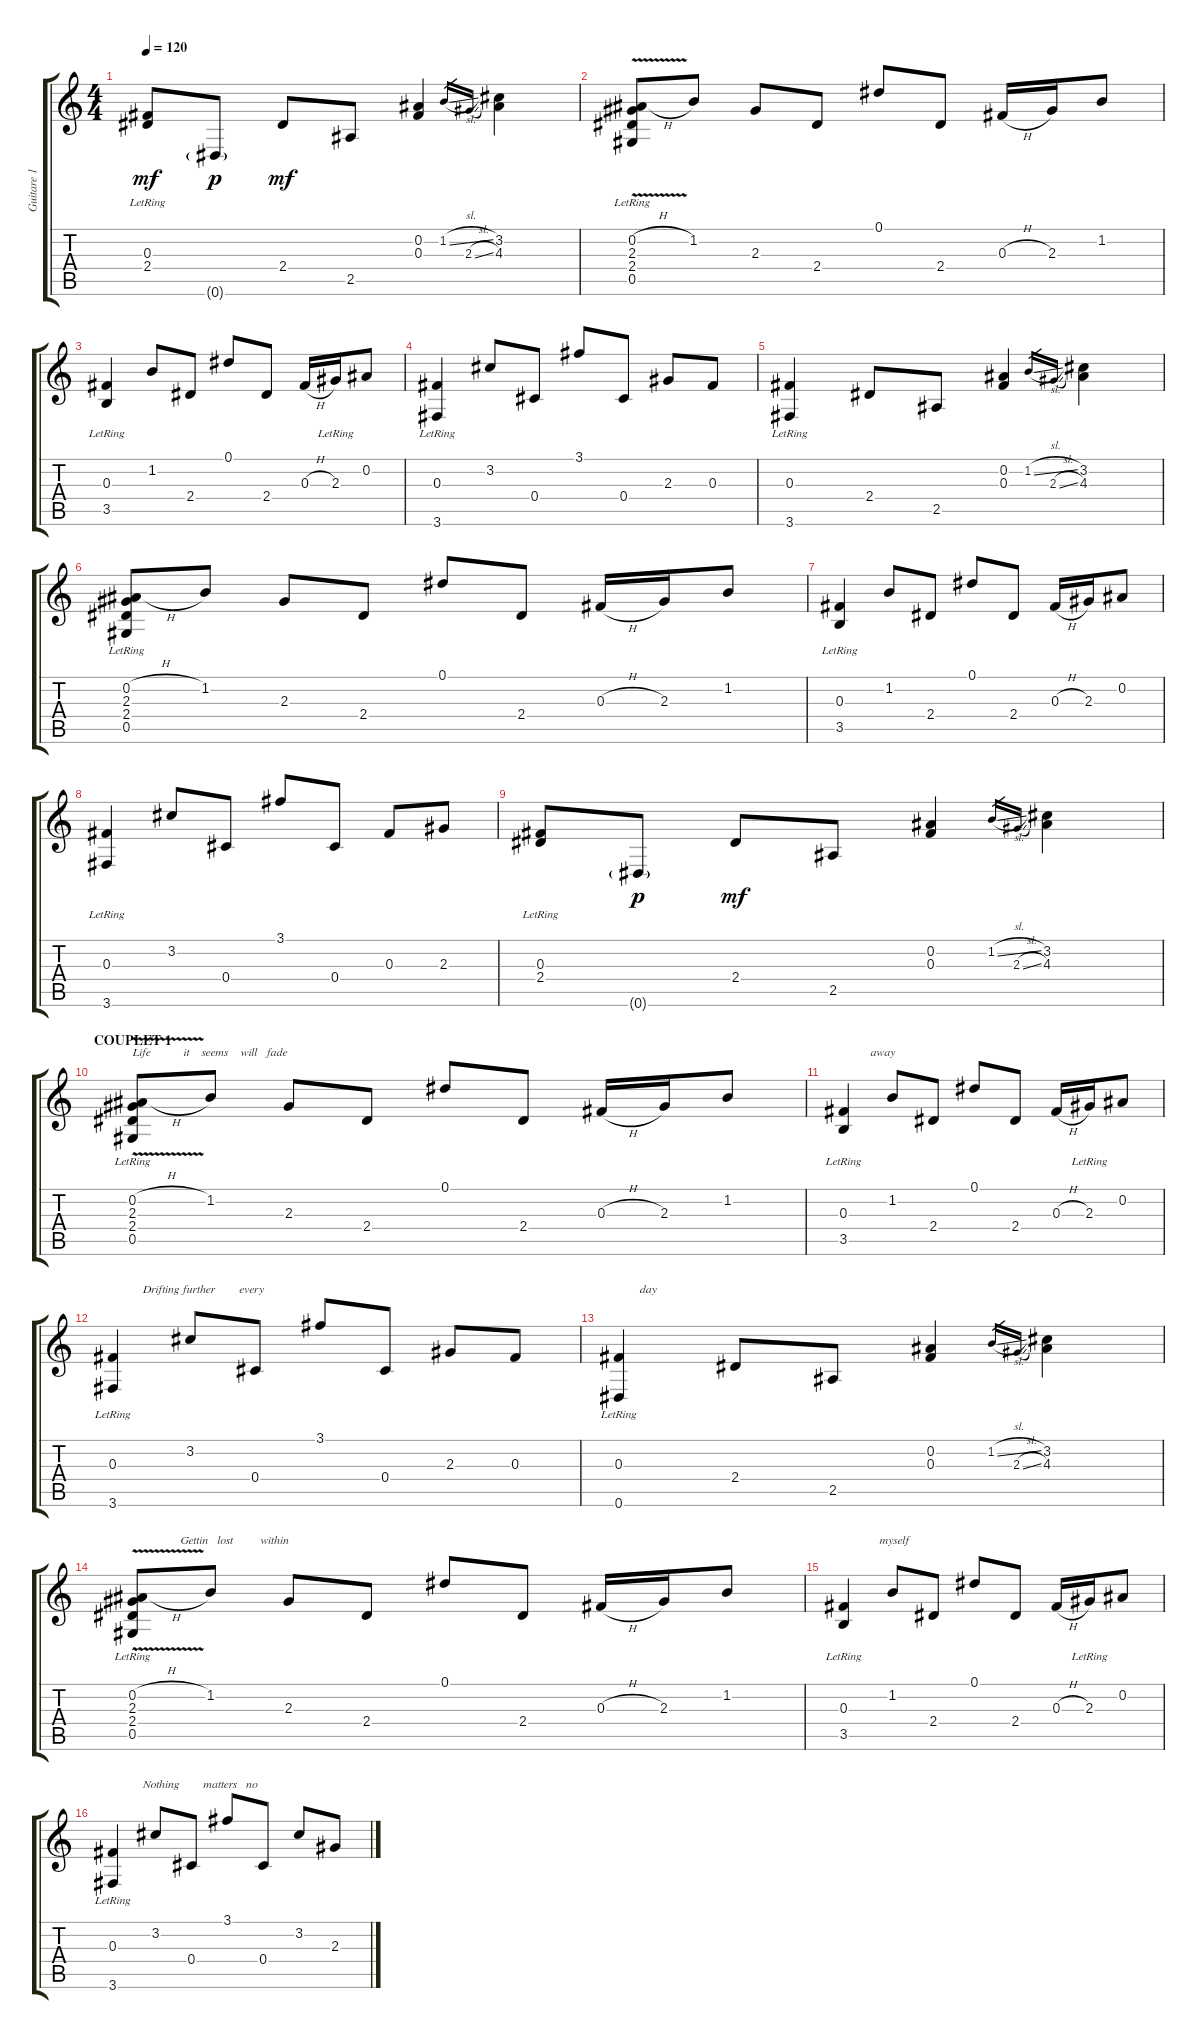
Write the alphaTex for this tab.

\track ("Guitare 1  ( Acoustique )" "Guitare 1 ") {instrument acousticguitarsteel}
\staff {score tabs}
\tuning (Eb4 Bb3 Gb3 Db3 Ab2 Eb2) {hide}
\ts (4 4)
\tempo 120
\clef g2
\ks c
(0.3{lr} 2.4).8{dy mf} 0.6{g}.8{dy p} 2.4.8{dy mf} 2.5.8 (0.2 0.3).4 1.2{sl}.16{gr} 2.3{sl}.16{gr} (3.2 4.3).4 |
(0.2{h} 2.3{v} 2.4{v} 0.5{lr}).8 1.2.8 2.3.8 2.4.8 0.1.8 2.4.8 0.3{h}.16 2.3.16 1.2.8 |
(0.3 3.5{lr}).4 1.2.8 2.4.8 0.1.8 2.4.8 0.3{h}.16 2.3{lr}.16 0.2.8 |
(0.3 3.6{lr}).4 3.2.8 0.4.8 3.1.8 0.4.8 2.3.8 0.3.8 |
(0.3 3.6{lr}).4 2.4.8 2.5.8 (0.2 0.3).4 1.2{sl}.16{gr} 2.3{sl}.16{gr} (3.2 4.3).4 |
(0.2{h} 2.3 2.4 0.5{lr}).8 1.2.8 2.3.8 2.4.8 0.1.8 2.4.8 0.3{h}.16 2.3.16 1.2.8 |
(0.3 3.5{lr}).4 1.2.8 2.4.8 0.1.8 2.4.8 0.3{h}.16 2.3.16 0.2.8 |
(0.3 3.6{lr}).4 3.2.8 0.4.8 3.1.8 0.4.8 0.3.8 2.3.8 |
(0.3{lr} 2.4).8 0.6{g}.8{dy p} 2.4.8{dy mf} 2.5.8 (0.2 0.3).4 1.2{sl}.16{gr} 2.3{sl}.16{gr} (3.2 4.3).4 |
\section ("" "COUPLET 1")
(0.2{h} 2.3{v} 2.4{v} 0.5{lr}).8{txt "Life           it    seems    will   fade"} 1.2.8 2.3.8 2.4.8 0.1.8 2.4.8 0.3{h}.16 2.3.16 1.2.8 |
(0.3 3.5{lr}).4{txt "         away"} 1.2.8 2.4.8 0.1.8 2.4.8 0.3{h}.16 2.3{lr}.16 0.2.8 |
(0.3 3.6{lr}).4{txt "          Drifting further        every "} 3.2.8 0.4.8 3.1.8 0.4.8 2.3.8 0.3.8 |
(0.3 0.6{lr}).4{txt "       day"} 2.4.8 2.5.8 (0.2 0.3).4 1.2{sl}.16{gr} 2.3{sl}.16{gr} (3.2 4.3).4 |
(0.2{h} 2.3{v} 2.4{v} 0.5{lr}).8{txt "                Gettin   lost         within"} 1.2.8 2.3.8 2.4.8 0.1.8 2.4.8 0.3{h}.16 2.3.16 1.2.8 |
(0.3 3.5{lr}).4{txt "            myself"} 1.2.8 2.4.8 0.1.8 2.4.8 0.3{h}.16 2.3{lr}.16 0.2.8 |
(0.3 3.6{lr}).4{txt "          Nothing        matters   no"} 3.2.8 0.4.8 3.1.8 0.4.8 3.2.8 2.3.8
